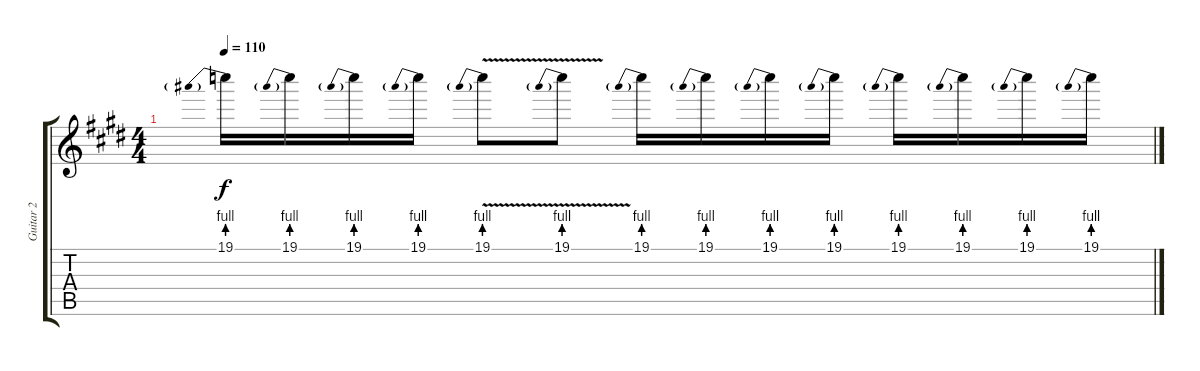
\track ("Guitar 2" "Guitar 2") {instrument overdrivenguitar}
\staff {score tabs}
\tuning (Eb4 Bb3 Gb3 Db3 Ab2 Eb2) {hide}
\ts (4 4)
\tempo 110
\clef g2
\ks c#minor
19.1{be (prebend 0 4 60 4)}.16{dy f volume 0} 19.1{be (prebend 0 4 60 4)}.16 19.1{be (prebend 0 4 60 4)}.16 19.1{be (prebend 0 4 60 4)}.16 19.1{be (prebend 0 4 60 4) v}.8 19.1{be (prebend 0 4 60 4) v}.8 19.1{be (prebend 0 4 60 4)}.16 19.1{be (prebend 0 4 60 4)}.16 19.1{be (prebend 0 4 60 4)}.16 19.1{be (prebend 0 4 60 4)}.16 19.1{be (prebend 0 4 60 4)}.16 19.1{be (prebend 0 4 60 4)}.16 19.1{be (prebend 0 4 60 4)}.16 19.1{be (prebend 0 4 60 4)}.16
